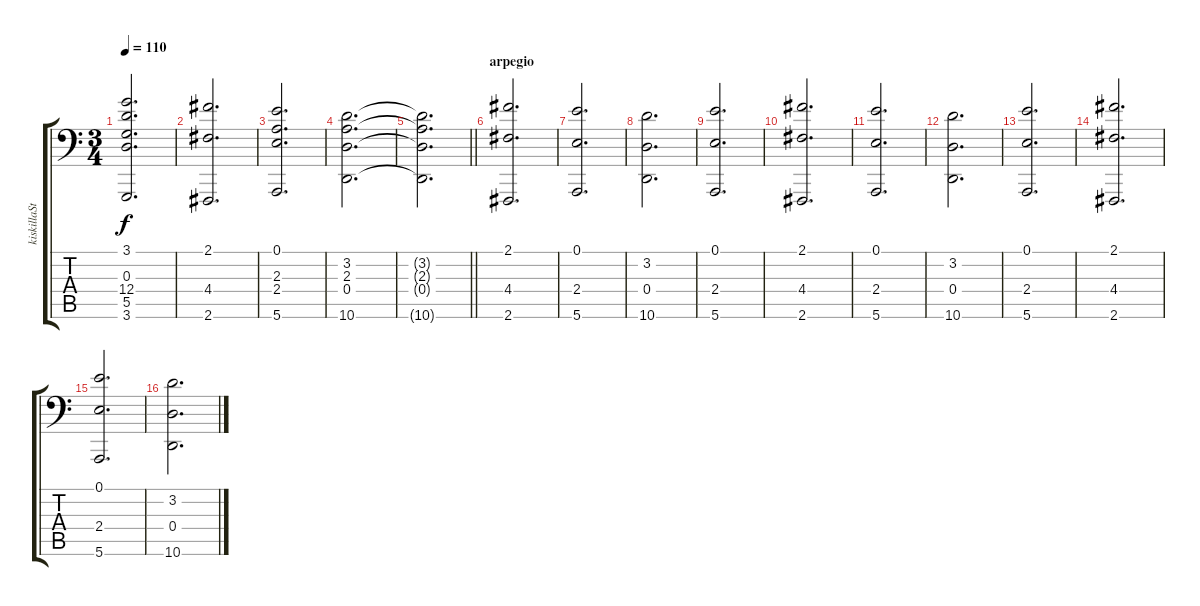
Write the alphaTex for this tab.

\track ("kiskillaStrings" "kiskillaSt") {instrument stringensemble2}
\staff {score tabs}
\tuning (E4 B3 G3 D3 A2 E1) {hide}
\ts (3 4)
\tempo 110
\clef f4
\ks c
(3.1 0.3 12.4 5.5 3.6).2{d dy f} |
(2.1 4.4 2.6).2{d} |
(0.1 2.3 2.4 5.6).2{d} |
(3.2 2.3 0.4 10.6).2{d} |
\barLineRight lightlight
(3.2{t} 2.3{t} 0.4{t} 10.6{t}).2{d} |
\section ("" "arpegio")
(2.1 4.4 2.6).2{d} |
(0.1 2.4 5.6).2{d} |
(3.2 0.4 10.6).2{d} |
(0.1 2.4 5.6).2{d} |
(2.1 4.4 2.6).2{d} |
(0.1 2.4 5.6).2{d} |
(3.2 0.4 10.6).2{d} |
(0.1 2.4 5.6).2{d} |
(2.1 4.4 2.6).2{d} |
(0.1 2.4 5.6).2{d} |
(3.2 0.4 10.6).2{d}
